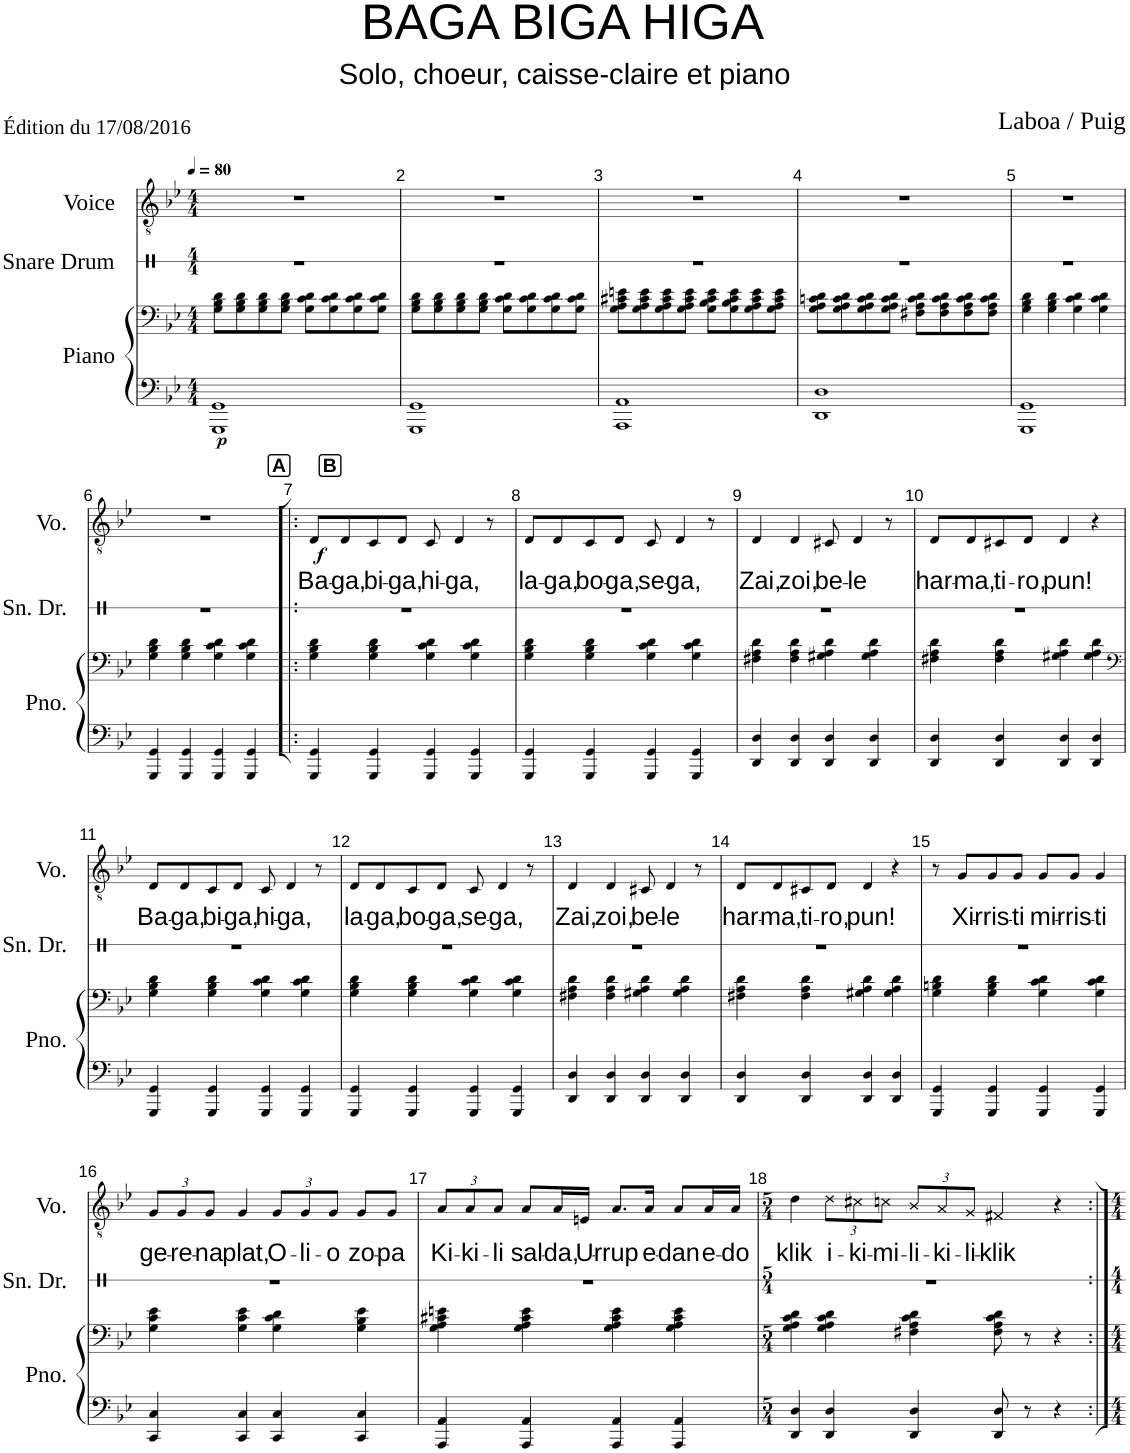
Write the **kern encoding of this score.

**kern	**kern	**dynam	**kern	**kern	**text	**dynam
*part3	*part3	*part3	*part2	*part1	*part1	*part1
*staff4	*staff3	*staff3/4	*staff2	*staff1	*staff1	*staff1
*I"Piano	*	*	*I"Snare Drum	*I"Voice	*	*
*I'Pno.	*	*	*I'Sn. Dr.	*I'Vo.	*	*
*	*	*	*stria1	*	*	*
*clefF4	*clefF4	*	*clefX	*clefGv2	*	*
*k[b-e-]	*k[b-e-]	*	*k[]	*k[b-e-]	*	*
*M4/4	*M4/4	*	*M4/4	*M4/4	*	*
*MM80	*MM80	*	*MM80	*MM80	*	*
=1	=1	=1	=1	=1	=1	=1
!	!	!LO:DY:b=2	!	!	!	!
1GGG 1GG	8G\ 8B-\ 8d\L	p	1r	1r	.	.
.	8G\ 8B-\ 8d\	.	.	.	.	.
.	8G\ 8B-\ 8d\	.	.	.	.	.
.	8G\ 8B-\ 8d\J	.	.	.	.	.
.	8G\ 8c\ 8d\L	.	.	.	.	.
.	8G\ 8c\ 8d\	.	.	.	.	.
.	8G\ 8c\ 8d\	.	.	.	.	.
.	8G\ 8c\ 8d\J	.	.	.	.	.
=2	=2	=2	=2	=2	=2	=2
1GGG 1GG	8G\ 8B-\ 8d\L	.	1r	1r	.	.
.	8G\ 8B-\ 8d\	.	.	.	.	.
.	8G\ 8B-\ 8d\	.	.	.	.	.
.	8G\ 8B-\ 8d\J	.	.	.	.	.
.	8G\ 8c\ 8d\L	.	.	.	.	.
.	8G\ 8c\ 8d\	.	.	.	.	.
.	8G\ 8c\ 8d\	.	.	.	.	.
.	8G\ 8c\ 8d\J	.	.	.	.	.
=3	=3	=3	=3	=3	=3	=3
1AAA 1AA	8G\ 8A\ 8c#X\ 8en\L	.	1r	1r	.	.
.	8G\ 8A\ 8c#\ 8e\	.	.	.	.	.
.	8G\ 8A\ 8c#\ 8e\	.	.	.	.	.
.	8G\ 8A\ 8c#\ 8e\J	.	.	.	.	.
.	8G\ 8B-\ 8c#\ 8e\L	.	.	.	.	.
.	8G\ 8B-\ 8c#\ 8e\	.	.	.	.	.
.	8G\ 8A\ 8c#\ 8e\	.	.	.	.	.
.	8G\ 8A\ 8c#\ 8e\J	.	.	.	.	.
=4	=4	=4	=4	=4	=4	=4
1DD 1D	8G\ 8A\ 8cn\ 8d\L	.	1r	1r	.	.
.	8G\ 8A\ 8c\ 8d\	.	.	.	.	.
.	8G\ 8A\ 8c\ 8d\	.	.	.	.	.
.	8G\ 8A\ 8c\ 8d\J	.	.	.	.	.
.	8F#X\ 8A\ 8c\ 8d\L	.	.	.	.	.
.	8F#\ 8A\ 8c\ 8d\	.	.	.	.	.
.	8F#\ 8A\ 8c\ 8d\	.	.	.	.	.
.	8F#\ 8A\ 8c\ 8d\J	.	.	.	.	.
=5	=5	=5	=5	=5	=5	=5
1GGG 1GG	4G\ 4B-\ 4d\	.	1r	1r	.	.
.	4G\ 4B-\ 4d\	.	.	.	.	.
.	4G\ 4c\ 4d\	.	.	.	.	.
.	4G\ 4c\ 4d\	.	.	.	.	.
!!LO:LB:g=z
=6	=6	=6	=6	=6	=6	=6
4GGG/ 4GG/	4G\ 4B-\ 4d\	.	1r	1r	.	.
4GGG/ 4GG/	4G\ 4B-\ 4d\	.	.	.	.	.
4GGG/ 4GG/	4G\ 4c\ 4d\	.	.	.	.	.
4GGG/ 4GG/	4G\ 4c\ 4d\	.	.	.	.	.
!!LO:REH:place=s1:a:B:cj:fs=14:t=B:qo=0.5
!!LO:REH:place=s1:a:B:cj:fs=14:t=A
=7!|:	=7!|:	=7!|:	=7!|:	=7!|:	=7!|:	=7!|:
!	!	!	!	!	!LO:LY:b	!LO:DY:b
4GGG/ 4GG/	4G\ 4B-\ 4d\	.	1r	8D/L	Ba-	f
!	!	!	!	!	!LO:LY:b	!
.	.	.	.	8D/	-ga,	.
!	!	!	!	!	!LO:LY:b	!
4GGG/ 4GG/	4G\ 4B-\ 4d\	.	.	8C/	bi-	.
!	!	!	!	!	!LO:LY:b	!
.	.	.	.	8D/J	-ga,	.
!	!	!	!	!	!LO:LY:b	!
4GGG/ 4GG/	4G\ 4c\ 4d\	.	.	8C/	hi-	.
!	!	!	!	!	!LO:LY:b	!
.	.	.	.	4D/	-ga,	.
4GGG/ 4GG/	4G\ 4c\ 4d\	.	.	.	.	.
.	.	.	.	8r	.	.
=8	=8	=8	=8	=8	=8	=8
!	!	!	!	!	!LO:LY:b	!
4GGG/ 4GG/	4G\ 4B-\ 4d\	.	1r	8D/L	la-	.
!	!	!	!	!	!LO:LY:b	!
.	.	.	.	8D/	-ga,	.
!	!	!	!	!	!LO:LY:b	!
4GGG/ 4GG/	4G\ 4B-\ 4d\	.	.	8C/	bo-	.
!	!	!	!	!	!LO:LY:b	!
.	.	.	.	8D/J	-ga,	.
!	!	!	!	!	!LO:LY:b	!
4GGG/ 4GG/	4G\ 4c\ 4d\	.	.	8C/	se-	.
!	!	!	!	!	!LO:LY:b	!
.	.	.	.	4D/	-ga,	.
4GGG/ 4GG/	4G\ 4c\ 4d\	.	.	.	.	.
.	.	.	.	8r	.	.
=9	=9	=9	=9	=9	=9	=9
!	!	!	!	!	!LO:LY:b	!
4DD/ 4D/	4F#X\ 4A\ 4d\	.	1r	4D/	Zai,	.
!	!	!	!	!	!LO:LY:b	!
4DD/ 4D/	4F#\ 4A\ 4d\	.	.	4D/	zoi,	.
!	!	!	!	!	!LO:LY:b	!
4DD/ 4D/	4G#X\ 4A\ 4d\	.	.	8C#X/	be-	.
!	!	!	!	!	!LO:LY:b	!
.	.	.	.	4D/	-le	.
4DD/ 4D/	4G#\ 4A\ 4d\	.	.	.	.	.
.	.	.	.	8r	.	.
=10	=10	=10	=10	=10	=10	=10
!	!	!	!	!	!LO:LY:b	!
4DD/ 4D/	4F#X\ 4A\ 4d\	.	1r	8D/L	har-	.
!	!	!	!	!	!LO:LY:b	!
.	.	.	.	8D/	-ma,	.
!	!	!	!	!	!LO:LY:b	!
4DD/ 4D/	4F#\ 4A\ 4d\	.	.	8C#X/	ti-	.
!	!	!	!	!	!LO:LY:b	!
.	.	.	.	8D/J	-ro,	.
!	!	!	!	!	!LO:LY:b	!
4DD/ 4D/	4G#X\ 4A\ 4d\	.	.	4D/	pun!	.
4DD/ 4D/	4G#\ 4A\ 4d\	.	.	4r	.	.
!!LO:LB:g=z
=11	=11	=11	=11	=11	=11	=11
*	*clefF4	*	*	*	*	*
!	!	!	!	!	!LO:LY:b	!
4GGG/ 4GG/	4G\ 4B-\ 4d\	.	1r	8D/L	Ba-	.
!	!	!	!	!	!LO:LY:b	!
.	.	.	.	8D/	-ga,	.
!	!	!	!	!	!LO:LY:b	!
4GGG/ 4GG/	4G\ 4B-\ 4d\	.	.	8C/	bi-	.
!	!	!	!	!	!LO:LY:b	!
.	.	.	.	8D/J	-ga,	.
!	!	!	!	!	!LO:LY:b	!
4GGG/ 4GG/	4G\ 4c\ 4d\	.	.	8C/	hi-	.
!	!	!	!	!	!LO:LY:b	!
.	.	.	.	4D/	-ga,	.
4GGG/ 4GG/	4G\ 4c\ 4d\	.	.	.	.	.
.	.	.	.	8r	.	.
=12	=12	=12	=12	=12	=12	=12
!	!	!	!	!	!LO:LY:b	!
4GGG/ 4GG/	4G\ 4B-\ 4d\	.	1r	8D/L	la-	.
!	!	!	!	!	!LO:LY:b	!
.	.	.	.	8D/	-ga,	.
!	!	!	!	!	!LO:LY:b	!
4GGG/ 4GG/	4G\ 4B-\ 4d\	.	.	8C/	bo-	.
!	!	!	!	!	!LO:LY:b	!
.	.	.	.	8D/J	-ga,	.
!	!	!	!	!	!LO:LY:b	!
4GGG/ 4GG/	4G\ 4c\ 4d\	.	.	8C/	se-	.
!	!	!	!	!	!LO:LY:b	!
.	.	.	.	4D/	-ga,	.
4GGG/ 4GG/	4G\ 4c\ 4d\	.	.	.	.	.
.	.	.	.	8r	.	.
=13	=13	=13	=13	=13	=13	=13
!	!	!	!	!	!LO:LY:b	!
4DD/ 4D/	4F#X\ 4A\ 4d\	.	1r	4D/	Zai,	.
!	!	!	!	!	!LO:LY:b	!
4DD/ 4D/	4F#\ 4A\ 4d\	.	.	4D/	zoi,	.
!	!	!	!	!	!LO:LY:b	!
4DD/ 4D/	4G#X\ 4A\ 4d\	.	.	8C#X/	be-	.
!	!	!	!	!	!LO:LY:b	!
.	.	.	.	4D/	-le	.
4DD/ 4D/	4G#\ 4A\ 4d\	.	.	.	.	.
.	.	.	.	8r	.	.
=14	=14	=14	=14	=14	=14	=14
!	!	!	!	!	!LO:LY:b	!
4DD/ 4D/	4F#X\ 4A\ 4d\	.	1r	8D/L	har-	.
!	!	!	!	!	!LO:LY:b	!
.	.	.	.	8D/	-ma,	.
!	!	!	!	!	!LO:LY:b	!
4DD/ 4D/	4F#\ 4A\ 4d\	.	.	8C#X/	ti-	.
!	!	!	!	!	!LO:LY:b	!
.	.	.	.	8D/J	-ro,	.
!	!	!	!	!	!LO:LY:b	!
4DD/ 4D/	4G#X\ 4A\ 4d\	.	.	4D/	pun!	.
4DD/ 4D/	4G#\ 4A\ 4d\	.	.	4r	.	.
=15	=15	=15	=15	=15	=15	=15
4GGG/ 4GG/	4G\ 4Bn\ 4d\	.	1r	8r	.	.
!	!	!	!	!	!LO:LY:b	!
.	.	.	.	8G/L	Xi-	.
!	!	!	!	!	!LO:LY:b	!
4GGG/ 4GG/	4G\ 4B\ 4d\	.	.	8G/	-rris-	.
!	!	!	!	!	!LO:LY:b	!
.	.	.	.	8G/J	-ti	.
!	!	!	!	!	!LO:LY:b	!
4GGG/ 4GG/	4G\ 4c\ 4d\	.	.	8G/L	mi-	.
!	!	!	!	!	!LO:LY:b	!
.	.	.	.	8G/J	-rris-	.
!	!	!	!	!	!LO:LY:b	!
4GGG/ 4GG/	4G\ 4c\ 4d\	.	.	4G/	-ti	.
!!LO:LB:g=z
=16	=16	=16	=16	=16	=16	=16
*	*	*	*	*Xbrackettup	*	*
!	!	!	!	!	!LO:LY:b	!
4CC/ 4C/	4G\ 4c\ 4e-\	.	1r	12G/L	ge-	.
!	!	!	!	!	!LO:LY:b	!
.	.	.	.	12G/	-re-	.
!	!	!	!	!	!LO:LY:b	!
.	.	.	.	12G/J	-na	.
!	!	!	!	!	!LO:LY:b	!
4CC/ 4C/	4G\ 4c\ 4e-\	.	.	4G/	plat,	.
!	!	!	!	!	!LO:LY:b	!
4CC/ 4C/	4G\ 4c\ 4d\	.	.	12G/L	O-	.
!	!	!	!	!	!LO:LY:b	!
.	.	.	.	12G/	-li-	.
!	!	!	!	!	!LO:LY:b	!
.	.	.	.	12G/J	-o	.
!	!	!	!	!	!LO:LY:b	!
4CC/ 4C/	4G\ 4B-\ 4e-\	.	.	8G/L	zo-	.
!	!	!	!	!	!LO:LY:b	!
.	.	.	.	8G/J	-pa	.
=17	=17	=17	=17	=17	=17	=17
!	!	!	!	!	!LO:LY:b	!
4AAA/ 4AA/	4G\ 4A\ 4c#X\ 4en\	.	1r	12A/L	Ki-	.
!	!	!	!	!	!LO:LY:b	!
.	.	.	.	12A/	-ki-	.
!	!	!	!	!	!LO:LY:b	!
.	.	.	.	12A/J	-li	.
!	!	!	!	!	!LO:LY:b	!
4AAA/ 4AA/	4G\ 4A\ 4c#\ 4e\	.	.	8A/L	sal-	.
!	!	!	!	!	!LO:LY:b	!
.	.	.	.	16A/L	-da,	.
!	!	!	!	!	!LO:LY:b	!
.	.	.	.	16En/JJ	U-	.
!	!	!	!	!	!LO:LY:b	!
4AAA/ 4AA/	4G\ 4A\ 4c#\ 4e\	.	.	8.A/L	-rrup	.
!	!	!	!	!	!LO:LY:b	!
.	.	.	.	16A/Jk	e-	.
!	!	!	!	!	!LO:LY:b	!
4AAA/ 4AA/	4G\ 4A\ 4c#\ 4e\	.	.	8A/L	-dan	.
!	!	!	!	!	!LO:LY:b	!
.	.	.	.	16A/L	e-	.
!	!	!	!	!	!LO:LY:b	!
.	.	.	.	16A/JJ	-do	.
=18	=18	=18	=18	=18	=18	=18
*M5/4	*M5/4	*	*M5/4	*M5/4	*	*
!	!	!	!	!	!LO:LY:b	!
4DD/ 4D/	4G\ 4A\ 4c\ 4d\	.	4%5r	4d\	klik	.
!	!	!	!	!	!LO:LY:b	!
4DD/ 4D/	4G\ 4A\ 4c\ 4d\	.	.	12d\L	i-	.
!	!	!	!	!	!LO:LY:b	!
.	.	.	.	12c#X\	-ki-	.
!	!	!	!	!	!LO:LY:b	!
.	.	.	.	12cn\J	-mi-	.
!	!	!	!	!	!LO:LY:b	!
4DD/ 4D/	4F#X\ 4A\ 4c\ 4d\	.	.	12B-/L	-li-	.
!	!	!	!	!	!LO:LY:b	!
.	.	.	.	12A/	-ki-	.
!	!	!	!	!	!LO:LY:b	!
.	.	.	.	12G/J	-li-	.
!	!	!	!	!	!LO:LY:b	!
8DD/ 8D/	8F#\ 8A\ 8c\ 8d\	.	.	4F#X/	-klik	.
8r	8r	.	.	.	.	.
4r	4r	.	.	4r	.	.
=:|!	=:|!	=:|!	=:|!	=:|!	=:|!	=:|!
*-	*-	*-	*-	*-	*-	*-
